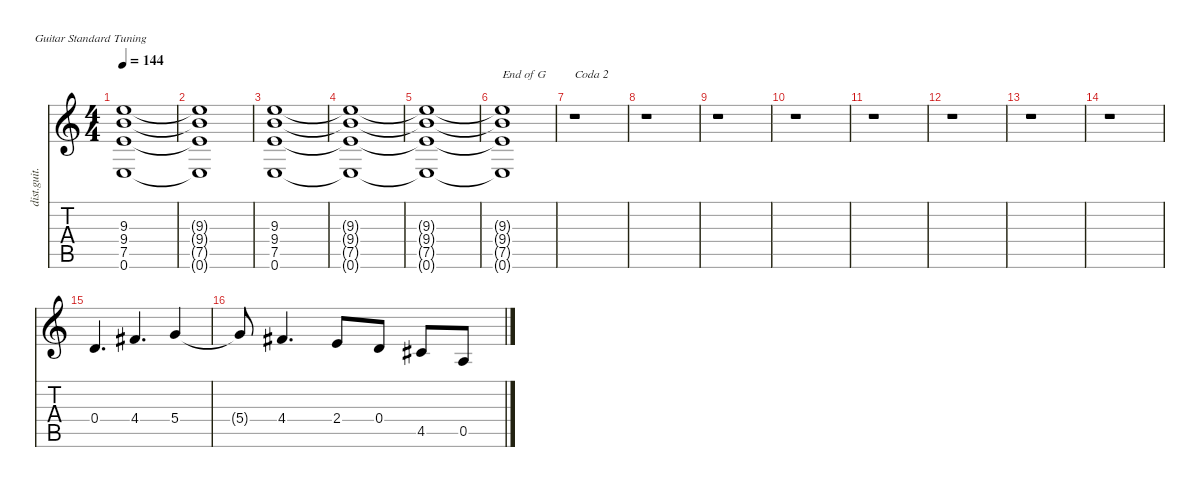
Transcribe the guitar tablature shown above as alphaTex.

\defaultSystemsLayout 4
\hideDynamics
\bracketExtendMode nobrackets
\track ("Gtr. 2, Gtr.5" "dist.guit.") {instrument distortionguitar}
\staff {score tabs}
\tuning (E4 B3 G3 D3 A2 E2)
\ts (4 4)
\tempo 144
\clef g2
\ks c
(9.3{t} 9.4{t} 7.5{t} 0.6{t}).1{dy f} |
(9.3{t} 9.4{t} 7.5{t} 0.6{t}).1 |
(9.3 9.4 7.5 0.6).1 |
(9.3{t} 9.4{t} 7.5{t} 0.6{t}).1 |
(9.3{t} 9.4{t} 7.5{t} 0.6{t}).1 |
(9.3{t} 9.4{t} 7.5{t} 0.6{t}).1{txt "End of G"} |
r.1{txt "Coda 2"} |
r.1 |
r.1 |
r.1 |
r.1 |
r.1 |
r.1 |
r.1 |
0.4.4{d} 4.4{acc #}.4{d} 5.4.4 |
5.4{t}.8 4.4{acc #}.4{d} 2.4.8 0.4.8 4.5{acc #}.8 0.5.8
